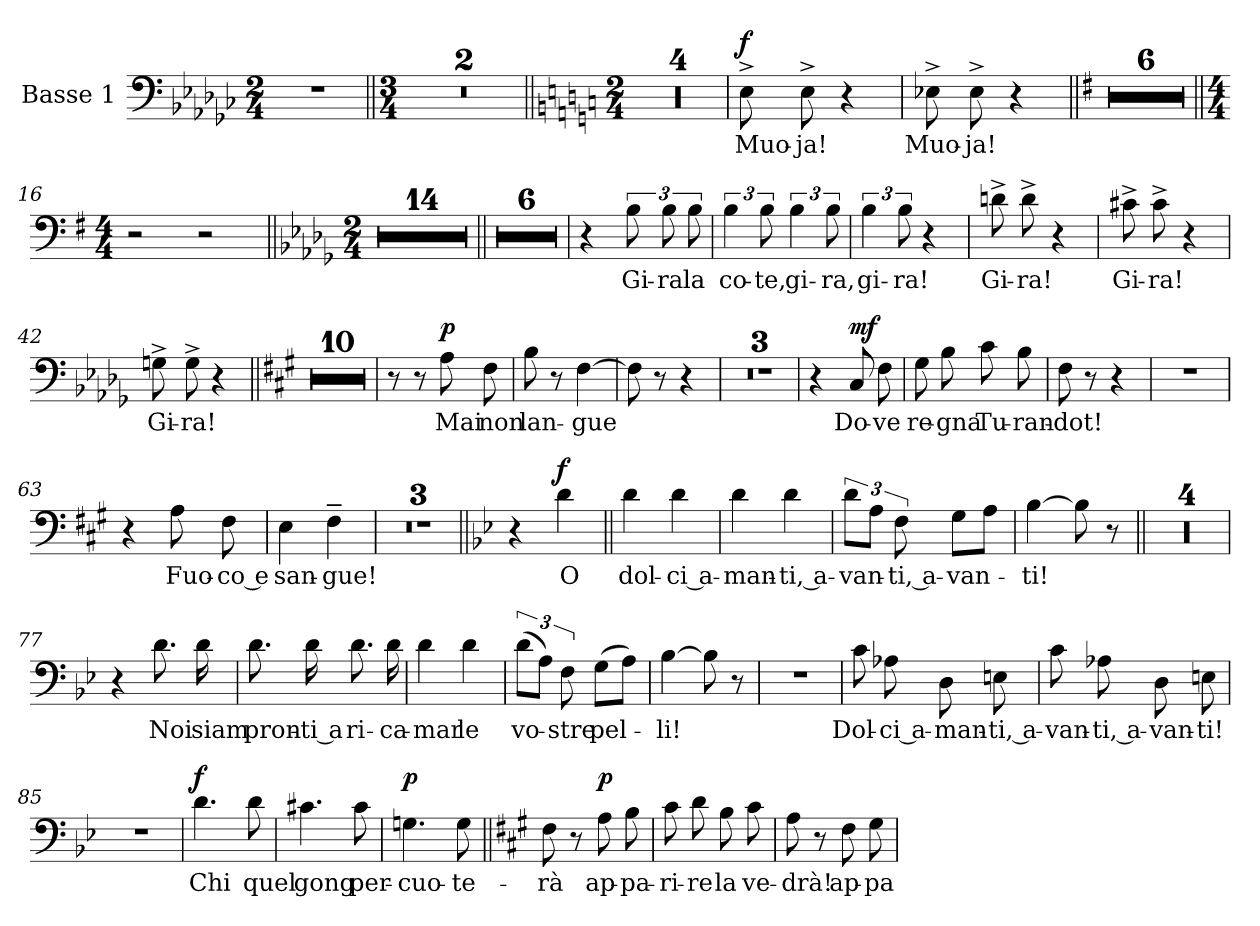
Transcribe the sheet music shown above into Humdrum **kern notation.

**kern	**text	**dynam
*part1	*part1	*part1
*staff1	*staff1	*staff1
*I"Basse 1	*	*
*I'B1	*	*
*clefF4	*	*
*k[b-e-a-d-g-c-]	*	*
*M2/4	*	*
=1	=1	=1
2r	.	.
=2||	=2||	=2||
*M3/4	*	*
2.r	.	.
=3	=3	=3
2.r	.	.
!!LO:PB:g=z
=4||	=4||	=4||
*k[]	*	*
*M2/4	*	*
2r	.	.
=5	=5	=5
2r	.	.
=6	=6	=6
2r	.	.
=7	=7	=7
2r	.	.
!!LO:PB:g=z
=8	=8	=8
!	!LO:LY:b	!LO:DY:a
8E^\	Muo-	f
!	!LO:LY:b	!
8E^\	-ja!	.
4r	.	.
=9	=9	=9
!	!LO:LY:b	!
8E-X^\	Muo-	.
!	!LO:LY:b	!
8E-^\	-ja!	.
4r	.	.
=10||	=10||	=10||
*k[f#]	*	*
2r	.	.
=11	=11	=11
2r	.	.
=12	=12	=12
2r	.	.
=13	=13	=13
2r	.	.
=14	=14	=14
2r	.	.
=15	=15	=15
2r	.	.
=16||	=16||	=16||
*M4/4	*	*
2r	.	.
2r	.	.
!!LO:PB:g=z
=17||	=17||	=17||
*k[b-e-a-d-g-]	*	*
*M2/4	*	*
2r	.	.
=18	=18	=18
2r	.	.
!!LO:PB:g=z
=19	=19	=19
2r	.	.
=20	=20	=20
2r	.	.
=21	=21	=21
2r	.	.
=22	=22	=22
2r	.	.
=23	=23	=23
2r	.	.
!!LO:PB:g=z
=24	=24	=24
2r	.	.
=25	=25	=25
2r	.	.
=26	=26	=26
2r	.	.
=27	=27	=27
2r	.	.
=28	=28	=28
2r	.	.
=29	=29	=29
2r	.	.
!!LO:PB:g=z
=30	=30	=30
2r	.	.
=31||	=31||	=31||
2r	.	.
=32	=32	=32
2r	.	.
=33	=33	=33
2r	.	.
=34	=34	=34
2r	.	.
!!LO:PB:g=z
=35	=35	=35
2r	.	.
=36	=36	=36
2r	.	.
=37	=37	=37
4r	.	.
!	!LO:LY:b	!
12B-\	Gi-	.
!	!LO:LY:b	!
12B-\	-ra	.
!	!LO:LY:b	!
12B-\	la	.
=38	=38	=38
!	!LO:LY:b	!
6B-\	co-	.
!	!LO:LY:b	!
12B-\	-te,	.
!	!LO:LY:b	!
6B-\	gi-	.
!	!LO:LY:b	!
12B-\	-ra,	.
!!LO:PB:g=z
=39	=39	=39
!	!LO:LY:b	!
6B-\	gi-	.
!	!LO:LY:b	!
12B-\	-ra!	.
4r	.	.
=40	=40	=40
!	!LO:LY:b	!
8dn^\	Gi-	.
!	!LO:LY:b	!
8d^\	-ra!	.
4r	.	.
=41	=41	=41
!	!LO:LY:b	!
8c#X^\	Gi-	.
!	!LO:LY:b	!
8c#^\	-ra!	.
4r	.	.
=42	=42	=42
!	!LO:LY:b	!
8Gn^\	Gi-	.
!	!LO:LY:b	!
8G^\	-ra!	.
4r	.	.
!!LO:PB:g=z
=43||	=43||	=43||
*k[f#c#g#]	*	*
2r	.	.
=44	=44	=44
2r	.	.
=45	=45	=45
2r	.	.
=46	=46	=46
2r	.	.
=47	=47	=47
2r	.	.
!!LO:PB:g=z
=48	=48	=48
2r	.	.
=49	=49	=49
2r	.	.
=50	=50	=50
2r	.	.
=51	=51	=51
2r	.	.
=52	=52	=52
2r	.	.
!!LO:PB:g=z
=53	=53	=53
8r	.	.
8r	.	.
!	!LO:LY:b	!LO:DY:a
8A\	Mai	p
!	!LO:LY:b	!
8F#\	non	.
=54	=54	=54
!	!LO:LY:b	!
8B\	lan-	.
8r	.	.
!	!LO:LY:b	!
[4F#\	-gue	.
=55	=55	=55
8F#\]	.	.
8r	.	.
4r	.	.
=56	=56	=56
2r	.	.
=57	=57	=57
2r	.	.
!!LO:PB:g=z
=58	=58	=58
2r	.	.
=59	=59	=59
4r	.	.
!	!LO:LY:b	!LO:DY:a
8C#/	Do-	mf
!	!LO:LY:b	!
8F#\	-ve	.
=60	=60	=60
!	!LO:LY:b	!
8G#\	re-	.
!	!LO:LY:b	!
8B\	-gna	.
!	!LO:LY:b	!
8c#\	Tu-	.
!	!LO:LY:b	!
8B\	-ran-	.
=61	=61	=61
!	!LO:LY:b	!
8F#\	-dot!	.
8r	.	.
4r	.	.
=62	=62	=62
2r	.	.
!!LO:PB:g=z
=63	=63	=63
4r	.	.
!	!LO:LY:b	!
8A\	Fuo-	.
!	!LO:LY:b	!
8F#\	-co e	.
=64	=64	=64
!	!LO:LY:b	!
4E\	san-	.
!	!LO:LY:b	!
4F#~\	-gue!	.
=65	=65	=65
2r	.	.
=66	=66	=66
2r	.	.
=67	=67	=67
2r	.	.
!!LO:PB:g=z
=68||	=68||	=68||
*k[b-e-]	*	*
4r	.	.
!	!LO:LY:b	!LO:DY:a
4d\	O	f
=69||	=69||	=69||
!	!LO:LY:b	!
4d\	dol-	.
!	!LO:LY:b	!
4d\	-ci a-	.
=70	=70	=70
!	!LO:LY:b	!
4d\	-man-	.
!	!LO:LY:b	!
4d\	-ti, a-	.
=71	=71	=71
!	!LO:LY:b	!
12d\L	-van-	.
12A\J	.	.
!	!LO:LY:b	!
12F\	-ti, a-	.
!	!LO:LY:b	!
8G\L	-van-	.
8A\J	.	.
=72	=72	=72
!	!LO:LY:b	!
[4B-\	-ti!	.
8B-\]	.	.
8r	.	.
!!LO:PB:g=z
=73||	=73||	=73||
2r	.	.
=74	=74	=74
2r	.	.
=75	=75	=75
2r	.	.
=76	=76	=76
2r	.	.
!!LO:PB:g=z
=77	=77	=77
4r	.	.
!	!LO:LY:b	!
8.d\	Noi	.
!	!LO:LY:b	!
16d\	siam	.
=78	=78	=78
!	!LO:LY:b	!
8.d\	pron-	.
!	!LO:LY:b	!
16d\	-ti a	.
!	!LO:LY:b	!
8.d\	ri-	.
!	!LO:LY:b	!
16d\	-ca-	.
=79	=79	=79
!	!LO:LY:b	!
4d\	-mar	.
!	!LO:LY:b	!
4d\	le	.
=80	=80	=80
!	!LO:LY:b	!
(>12d\L	vo-	.
12A\J)	.	.
!	!LO:LY:b	!
12F\	-stre	.
!	!LO:LY:b	!
(>8G\L	pel-	.
8A\J)	.	.
!!LO:PB:g=z
=81	=81	=81
!	!LO:LY:b	!
[4B-\	-li!	.
8B-\]	.	.
8r	.	.
=82	=82	=82
2r	.	.
=83	=83	=83
!	!LO:LY:b	!
8c\	Dol-	.
!	!LO:LY:b	!
8A-X\	-ci a-	.
!	!LO:LY:b	!
8D\	-man-	.
!	!LO:LY:b	!
8En\	-ti, a-	.
!!LO:PB:g=z
=84	=84	=84
!	!LO:LY:b	!
8c\	-van-	.
!	!LO:LY:b	!
8A-X\	-ti, a-	.
!	!LO:LY:b	!
8D\	-van-	.
!	!LO:LY:b	!
8En\	-ti!	.
=85	=85	=85
2r	.	.
=86	=86	=86
!	!LO:LY:b	!LO:DY:a
4.d\	Chi	f
!	!LO:LY:b	!
8d\	quel	.
=87	=87	=87
!	!LO:LY:b	!
4.c#X\	gong	.
!	!LO:LY:b	!
8c#\	per-	.
!!LO:PB:g=z
=88	=88	=88
!	!LO:LY:b	!LO:DY:a
4.Gn\	-cuo-	p
!	!LO:LY:b	!
8G\	-te-	.
=89||	=89||	=89||
*k[f#c#g#]	*	*
!	!LO:LY:b	!
8F#\	-rà	.
8r	.	.
!	!LO:LY:b	!LO:DY:a
8A\	ap-	p
!	!LO:LY:b	!
8B\	-pa-	.
=90	=90	=90
!	!LO:LY:b	!
8c#\	-ri-	.
!	!LO:LY:b	!
8d\	-re	.
!	!LO:LY:b	!
8B\	la	.
!	!LO:LY:b	!
8c#\	ve-	.
=91	=91	=91
!	!LO:LY:b	!
8A\	-drà!	.
8r	.	.
!	!LO:LY:b	!
8F#\	ap-	.
!	!LO:LY:b	!
8G#\	-pa-	.
=	=	=
*-	*-	*-
